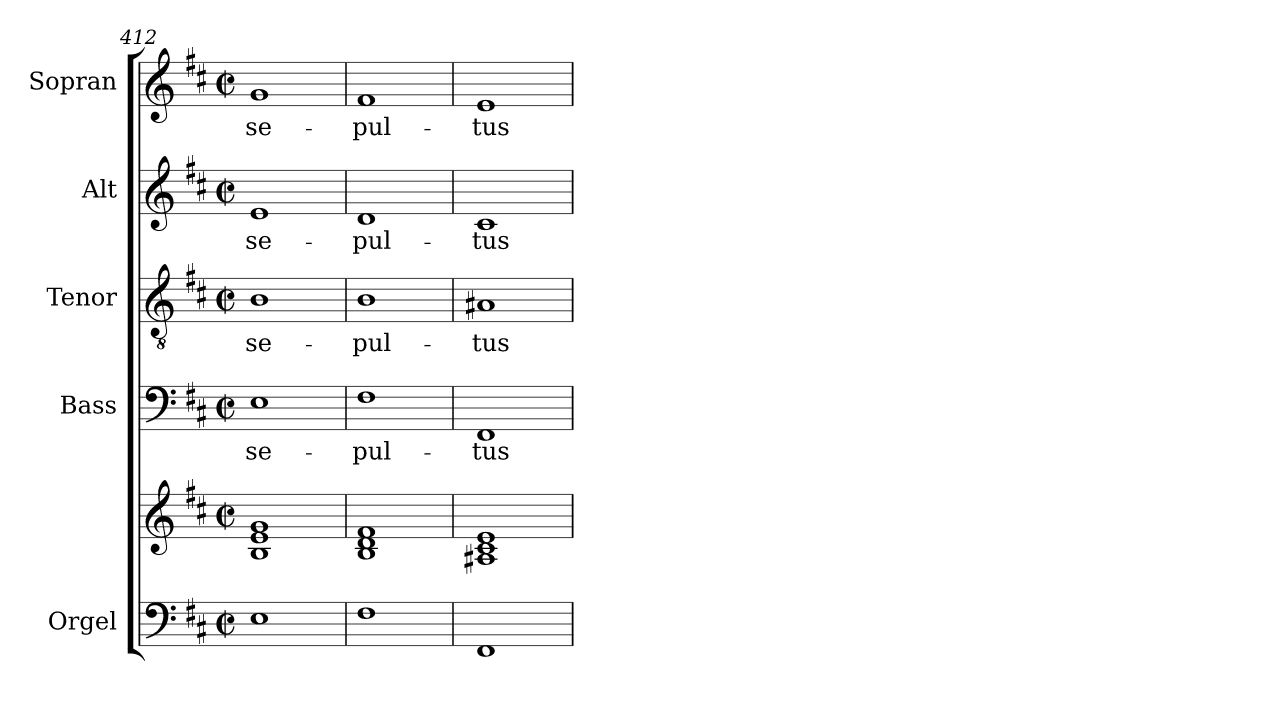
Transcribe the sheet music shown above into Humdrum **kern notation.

**kern	**kern	**kern	**text	**kern	**text	**kern	**text	**kern	**text
*part5	*part5	*part4	*part4	*part3	*part3	*part2	*part2	*part1	*part1
*staff6	*staff5	*staff4	*staff4	*staff3	*staff3	*staff2	*staff2	*staff1	*staff1
*I"Orgel	*	*I"Bass	*	*I"Tenor	*	*I"Alt	*	*I"Sopran	*
*I'Org.	*	*I'B.	*	*I'T.	*	*I'A.	*	*I'S.	*
*clefF4	*clefG2	*clefF4	*	*clefGv2	*	*clefG2	*	*clefG2	*
*k[f#c#]	*k[f#c#]	*k[f#c#]	*	*k[f#c#]	*	*k[f#c#]	*	*k[f#c#]	*
*D:	*D:	*D:	*	*D:	*	*D:	*	*D:	*
*M2/2	*M2/2	*M2/2	*	*M2/2	*	*M2/2	*	*M2/2	*
*met(c|)	*met(c|)	*met(c|)	*	*met(c|)	*	*met(c|)	*	*met(c|)	*
=412	=412	=412	=412	=412	=412	=412	=412	=412	=412
!	!	!	!LO:LY:b	!	!LO:LY:b	!	!LO:LY:b	!	!LO:LY:b
1E	1B 1e 1g	1E	se-	1B	se-	1e	se-	1g	se-
=413	=413	=413	=413	=413	=413	=413	=413	=413	=413
!	!	!	!LO:LY:b	!	!LO:LY:b	!	!LO:LY:b	!	!LO:LY:b
1F#	1B 1d 1f#	1F#	-pul-	1B	-pul-	1d	-pul-	1f#	-pul-
=414	=414	=414	=414	=414	=414	=414	=414	=414	=414
!	!	!	!LO:LY:b	!	!LO:LY:b	!	!LO:LY:b	!	!LO:LY:b
1FF#	1A#X 1c# 1e	1FF#	-tus	1A#X	-tus	1c#	-tus	1e	-tus
=	=	=	=	=	=	=	=	=	=
*-	*-	*-	*-	*-	*-	*-	*-	*-	*-
